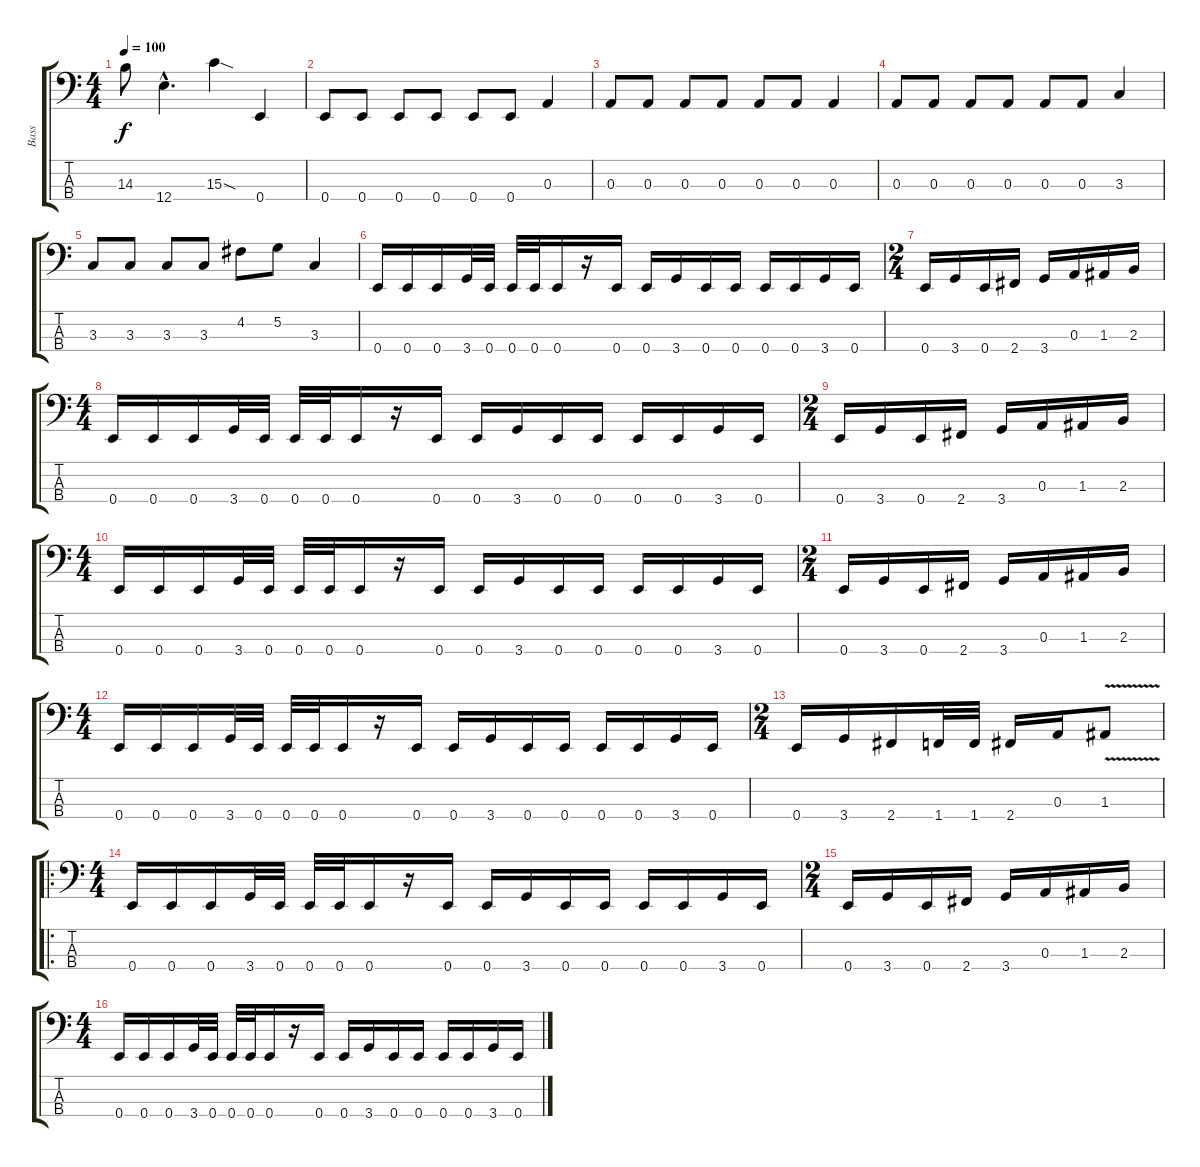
\track ("Bass" "Bass") {instrument electricbassfinger}
\staff {score tabs}
\tuning (G2 D2 A1 E1) {hide}
\ts (4 4)
\tempo 100
\clef f4
\ks c
14.3{t}.8{dy f} 12.4{hac}.4{d} 15.3{sod}.4 0.4.4 |
0.4.8 0.4.8 0.4.8 0.4.8 0.4.8 0.4.8 0.3.4 |
0.3.8 0.3.8 0.3.8 0.3.8 0.3.8 0.3.8 0.3.4 |
0.3.8 0.3.8 0.3.8 0.3.8 0.3.8 0.3.8 3.3.4 |
3.3.8 3.3.8 3.3.8 3.3.8 4.2.8 5.2.8 3.3.4 |
0.4.16 0.4.16 0.4.16 3.4.32 0.4.32 0.4.32 0.4.32 0.4.16 r.16 0.4.16 0.4.16 3.4.16 0.4.16 0.4.16 0.4.16 0.4.16 3.4.16 0.4.16 |
\ts (2 4)
0.4.16 3.4.16 0.4.16 2.4.16 3.4.16 0.3.16 1.3.16 2.3.16 |
\ts (4 4)
0.4.16 0.4.16 0.4.16 3.4.32 0.4.32 0.4.32 0.4.32 0.4.16 r.16 0.4.16 0.4.16 3.4.16 0.4.16 0.4.16 0.4.16 0.4.16 3.4.16 0.4.16 |
\ts (2 4)
0.4.16 3.4.16 0.4.16 2.4.16 3.4.16 0.3.16 1.3.16 2.3.16 |
\ts (4 4)
0.4.16 0.4.16 0.4.16 3.4.32 0.4.32 0.4.32 0.4.32 0.4.16 r.16 0.4.16 0.4.16 3.4.16 0.4.16 0.4.16 0.4.16 0.4.16 3.4.16 0.4.16 |
\ts (2 4)
0.4.16 3.4.16 0.4.16 2.4.16 3.4.16 0.3.16 1.3.16 2.3.16 |
\ts (4 4)
0.4.16 0.4.16 0.4.16 3.4.32 0.4.32 0.4.32 0.4.32 0.4.16 r.16 0.4.16 0.4.16 3.4.16 0.4.16 0.4.16 0.4.16 0.4.16 3.4.16 0.4.16 |
\ts (2 4)
0.4.16 3.4.16 2.4.16 1.4.32 1.4.32 2.4.16 0.3.16 1.3{v}.8 |
\ro
\ts (4 4)
0.4.16 0.4.16 0.4.16 3.4.32 0.4.32 0.4.32 0.4.32 0.4.16 r.16 0.4.16 0.4.16 3.4.16 0.4.16 0.4.16 0.4.16 0.4.16 3.4.16 0.4.16 |
\ts (2 4)
0.4.16 3.4.16 0.4.16 2.4.16 3.4.16 0.3.16 1.3.16 2.3.16 |
\ts (4 4)
0.4.16 0.4.16 0.4.16 3.4.32 0.4.32 0.4.32 0.4.32 0.4.16 r.16 0.4.16 0.4.16 3.4.16 0.4.16 0.4.16 0.4.16 0.4.16 3.4.16 0.4.16
